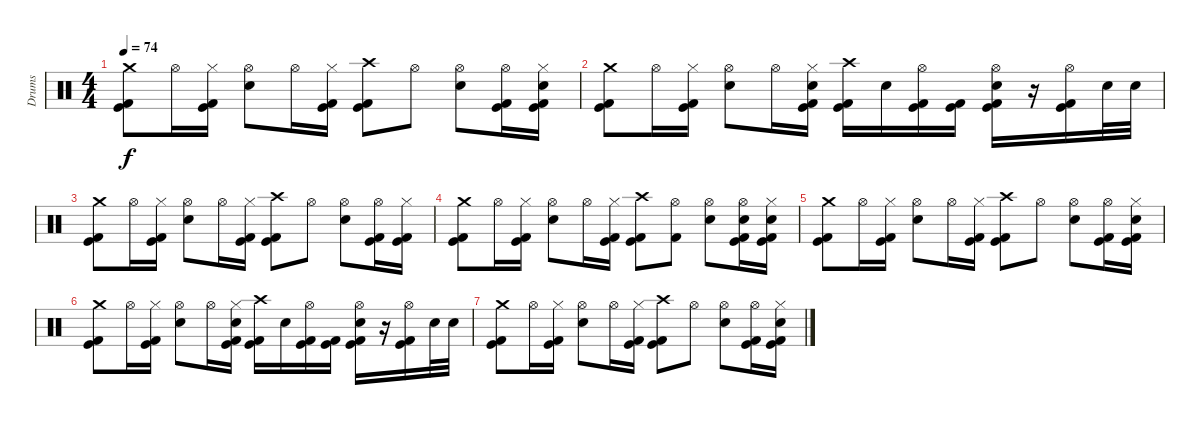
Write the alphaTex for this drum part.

\track ("Drums" "Drums") {instrument percussion}
\staff {score}
\articulation defaults
\ts (4 4)
\tempo 74
\clef neutral
\ks c
("Crash medium (hit)" "Kick (hit) 2" "Kick (hit)").8{dy f} "Hi-Hat (open)".16 ("Hi-Hat (closed)" "Kick (hit) 2" "Kick (hit)").16 ("Hi-Hat (open)" "Electric Snare (hit)").8 "Hi-Hat (open)".16 ("Hi-Hat (closed)" "Kick (hit) 2" "Kick (hit)").16 ("Crash high (hit)" "Kick (hit) 2" "Kick (hit)").8 "Hi-Hat (open)".8 ("Hi-Hat (open)" "Electric Snare (hit)").8 ("Hi-Hat (open)" "Kick (hit) 2" "Kick (hit)").16 ("Hi-Hat (closed)" "Electric Snare (hit)" "Kick (hit) 2" "Kick (hit)").16 |
("Crash medium (hit)" "Kick (hit) 2" "Kick (hit)").8 "Hi-Hat (open)".16 ("Hi-Hat (closed)" "Kick (hit) 2" "Kick (hit)").16 ("Hi-Hat (open)" "Electric Snare (hit)").8 "Hi-Hat (open)".16 ("Hi-Hat (closed)" "Electric Snare (hit)" "Kick (hit) 2" "Kick (hit)").16 ("Crash high (hit)" "Kick (hit) 2" "Kick (hit)").16 "Electric Snare (hit)".16 ("Hi-Hat (open)" "Kick (hit) 2" "Kick (hit)").16 ("Kick (hit) 2" "Kick (hit)").16 ("Hi-Hat (open)" "Electric Snare (hit)" "Kick (hit) 2" "Kick (hit)").16 r.16 ("Hi-Hat (open)" "Kick (hit) 2" "Kick (hit)").16 "Electric Snare (hit)".32 "Electric Snare (hit)".32 |
("Crash medium (hit)" "Kick (hit) 2" "Kick (hit)").8 "Hi-Hat (open)".16 ("Hi-Hat (closed)" "Kick (hit) 2" "Kick (hit)").16 ("Hi-Hat (open)" "Electric Snare (hit)").8 "Hi-Hat (open)".16 ("Hi-Hat (closed)" "Kick (hit) 2" "Kick (hit)").16 ("Crash high (hit)" "Kick (hit) 2" "Kick (hit)").8 "Hi-Hat (open)".8 ("Hi-Hat (open)" "Electric Snare (hit)").8 ("Hi-Hat (open)" "Kick (hit) 2" "Kick (hit)").16 ("Hi-Hat (closed)" "Kick (hit) 2" "Kick (hit)").16 |
("Crash medium (hit)" "Kick (hit) 2" "Kick (hit)").8 "Hi-Hat (open)".16 ("Hi-Hat (closed)" "Kick (hit) 2" "Kick (hit)").16 ("Hi-Hat (open)" "Electric Snare (hit)").8 "Hi-Hat (open)".16 ("Hi-Hat (closed)" "Kick (hit) 2" "Kick (hit)").16 ("Crash high (hit)" "Kick (hit) 2" "Kick (hit)").8 ("Hi-Hat (open)" "Kick (hit) 2").8 ("Hi-Hat (open)" "Electric Snare (hit)").8 ("Hi-Hat (open)" "Electric Snare (hit)" "Kick (hit) 2" "Kick (hit)").16 ("Hi-Hat (closed)" "Electric Snare (hit)" "Kick (hit) 2" "Kick (hit)").16 |
("Crash medium (hit)" "Kick (hit) 2" "Kick (hit)").8 "Hi-Hat (open)".16 ("Hi-Hat (closed)" "Kick (hit) 2" "Kick (hit)").16 ("Hi-Hat (open)" "Electric Snare (hit)").8 "Hi-Hat (open)".16 ("Hi-Hat (closed)" "Kick (hit) 2" "Kick (hit)").16 ("Crash high (hit)" "Kick (hit) 2" "Kick (hit)").8 "Hi-Hat (open)".8 ("Hi-Hat (open)" "Electric Snare (hit)").8 ("Hi-Hat (open)" "Kick (hit) 2" "Kick (hit)").16 ("Hi-Hat (closed)" "Electric Snare (hit)" "Kick (hit) 2" "Kick (hit)").16 |
("Crash medium (hit)" "Kick (hit) 2" "Kick (hit)").8{volume 0} "Hi-Hat (open)".16 ("Hi-Hat (closed)" "Kick (hit) 2" "Kick (hit)").16 ("Hi-Hat (open)" "Electric Snare (hit)").8 "Hi-Hat (open)".16 ("Hi-Hat (closed)" "Electric Snare (hit)" "Kick (hit) 2" "Kick (hit)").16 ("Crash high (hit)" "Kick (hit) 2" "Kick (hit)").16 "Electric Snare (hit)".16 ("Hi-Hat (open)" "Kick (hit) 2" "Kick (hit)").16 ("Kick (hit) 2" "Kick (hit)").16 ("Hi-Hat (open)" "Electric Snare (hit)" "Kick (hit) 2" "Kick (hit)").16 r.16 ("Hi-Hat (open)" "Kick (hit) 2" "Kick (hit)").16 "Electric Snare (hit)".32 "Electric Snare (hit)".32 |
("Crash medium (hit)" "Kick (hit) 2" "Kick (hit)").8 "Hi-Hat (open)".16 ("Hi-Hat (closed)" "Kick (hit) 2" "Kick (hit)").16 ("Hi-Hat (open)" "Electric Snare (hit)").8 "Hi-Hat (open)".16 ("Hi-Hat (closed)" "Kick (hit) 2" "Kick (hit)").16 ("Crash high (hit)" "Kick (hit) 2" "Kick (hit)").8 "Hi-Hat (open)".8 ("Hi-Hat (open)" "Electric Snare (hit)").8 ("Hi-Hat (open)" "Kick (hit) 2" "Kick (hit)").16 ("Hi-Hat (closed)" "Electric Snare (hit)" "Kick (hit) 2" "Kick (hit)").16
